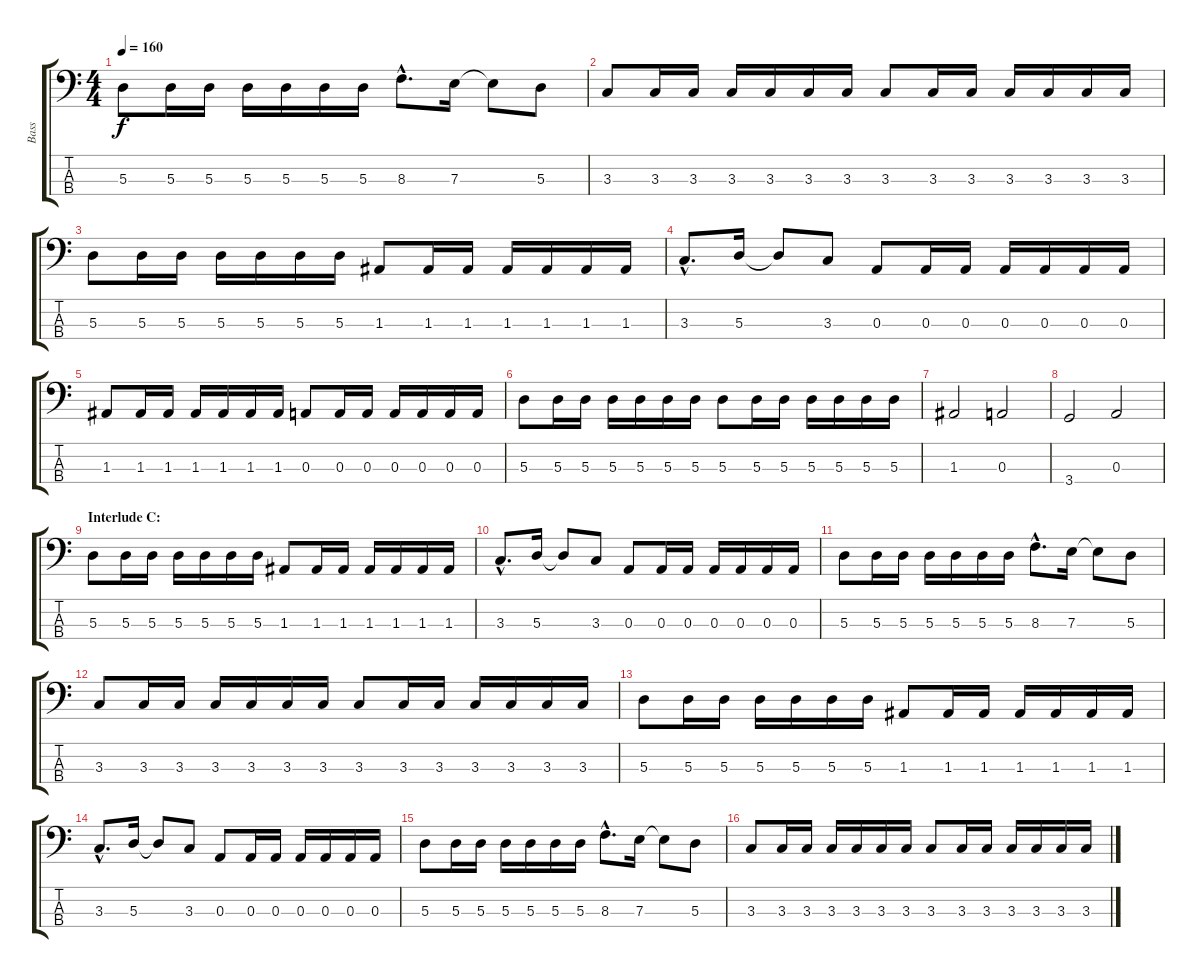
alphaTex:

\track ("Bass" "Bass") {instrument electricbasspick}
\staff {score tabs}
\tuning (G2 D2 A1 E1) {hide}
\ts (4 4)
\tempo 160
\clef f4
\ks c
5.3.8{dy f} 5.3.16 5.3.16 5.3.16 5.3.16 5.3.16 5.3.16 8.3{hac}.8{d} 7.3.16 7.3{t}.8 5.3.8 |
3.3.8 3.3.16 3.3.16 3.3.16 3.3.16 3.3.16 3.3.16 3.3.8 3.3.16 3.3.16 3.3.16 3.3.16 3.3.16 3.3.16 |
5.3.8 5.3.16 5.3.16 5.3.16 5.3.16 5.3.16 5.3.16 1.3.8 1.3.16 1.3.16 1.3.16 1.3.16 1.3.16 1.3.16 |
3.3{hac}.8{d} 5.3.16 5.3{t}.8 3.3.8 0.3.8 0.3.16 0.3.16 0.3.16 0.3.16 0.3.16 0.3.16 |
1.3.8 1.3.16 1.3.16 1.3.16 1.3.16 1.3.16 1.3.16 0.3.8 0.3.16 0.3.16 0.3.16 0.3.16 0.3.16 0.3.16 |
5.3.8 5.3.16 5.3.16 5.3.16 5.3.16 5.3.16 5.3.16 5.3.8 5.3.16 5.3.16 5.3.16 5.3.16 5.3.16 5.3.16 |
1.3.2 0.3.2 |
3.4.2 0.3.2 |
\section ("" "Interlude C:")
5.3.8 5.3.16 5.3.16 5.3.16 5.3.16 5.3.16 5.3.16 1.3.8 1.3.16 1.3.16 1.3.16 1.3.16 1.3.16 1.3.16 |
3.3{hac}.8{d} 5.3.16 5.3{t}.8 3.3.8 0.3.8 0.3.16 0.3.16 0.3.16 0.3.16 0.3.16 0.3.16 |
5.3.8 5.3.16 5.3.16 5.3.16 5.3.16 5.3.16 5.3.16 8.3{hac}.8{d} 7.3.16 7.3{t}.8 5.3.8 |
3.3.8 3.3.16 3.3.16 3.3.16 3.3.16 3.3.16 3.3.16 3.3.8 3.3.16 3.3.16 3.3.16 3.3.16 3.3.16 3.3.16 |
5.3.8 5.3.16 5.3.16 5.3.16 5.3.16 5.3.16 5.3.16 1.3.8 1.3.16 1.3.16 1.3.16 1.3.16 1.3.16 1.3.16 |
3.3{hac}.8{d} 5.3.16 5.3{t}.8 3.3.8 0.3.8 0.3.16 0.3.16 0.3.16 0.3.16 0.3.16 0.3.16 |
5.3.8 5.3.16 5.3.16 5.3.16 5.3.16 5.3.16 5.3.16 8.3{hac}.8{d} 7.3.16 7.3{t}.8 5.3.8 |
3.3.8 3.3.16 3.3.16 3.3.16 3.3.16 3.3.16 3.3.16 3.3.8 3.3.16 3.3.16 3.3.16 3.3.16 3.3.16 3.3.16
